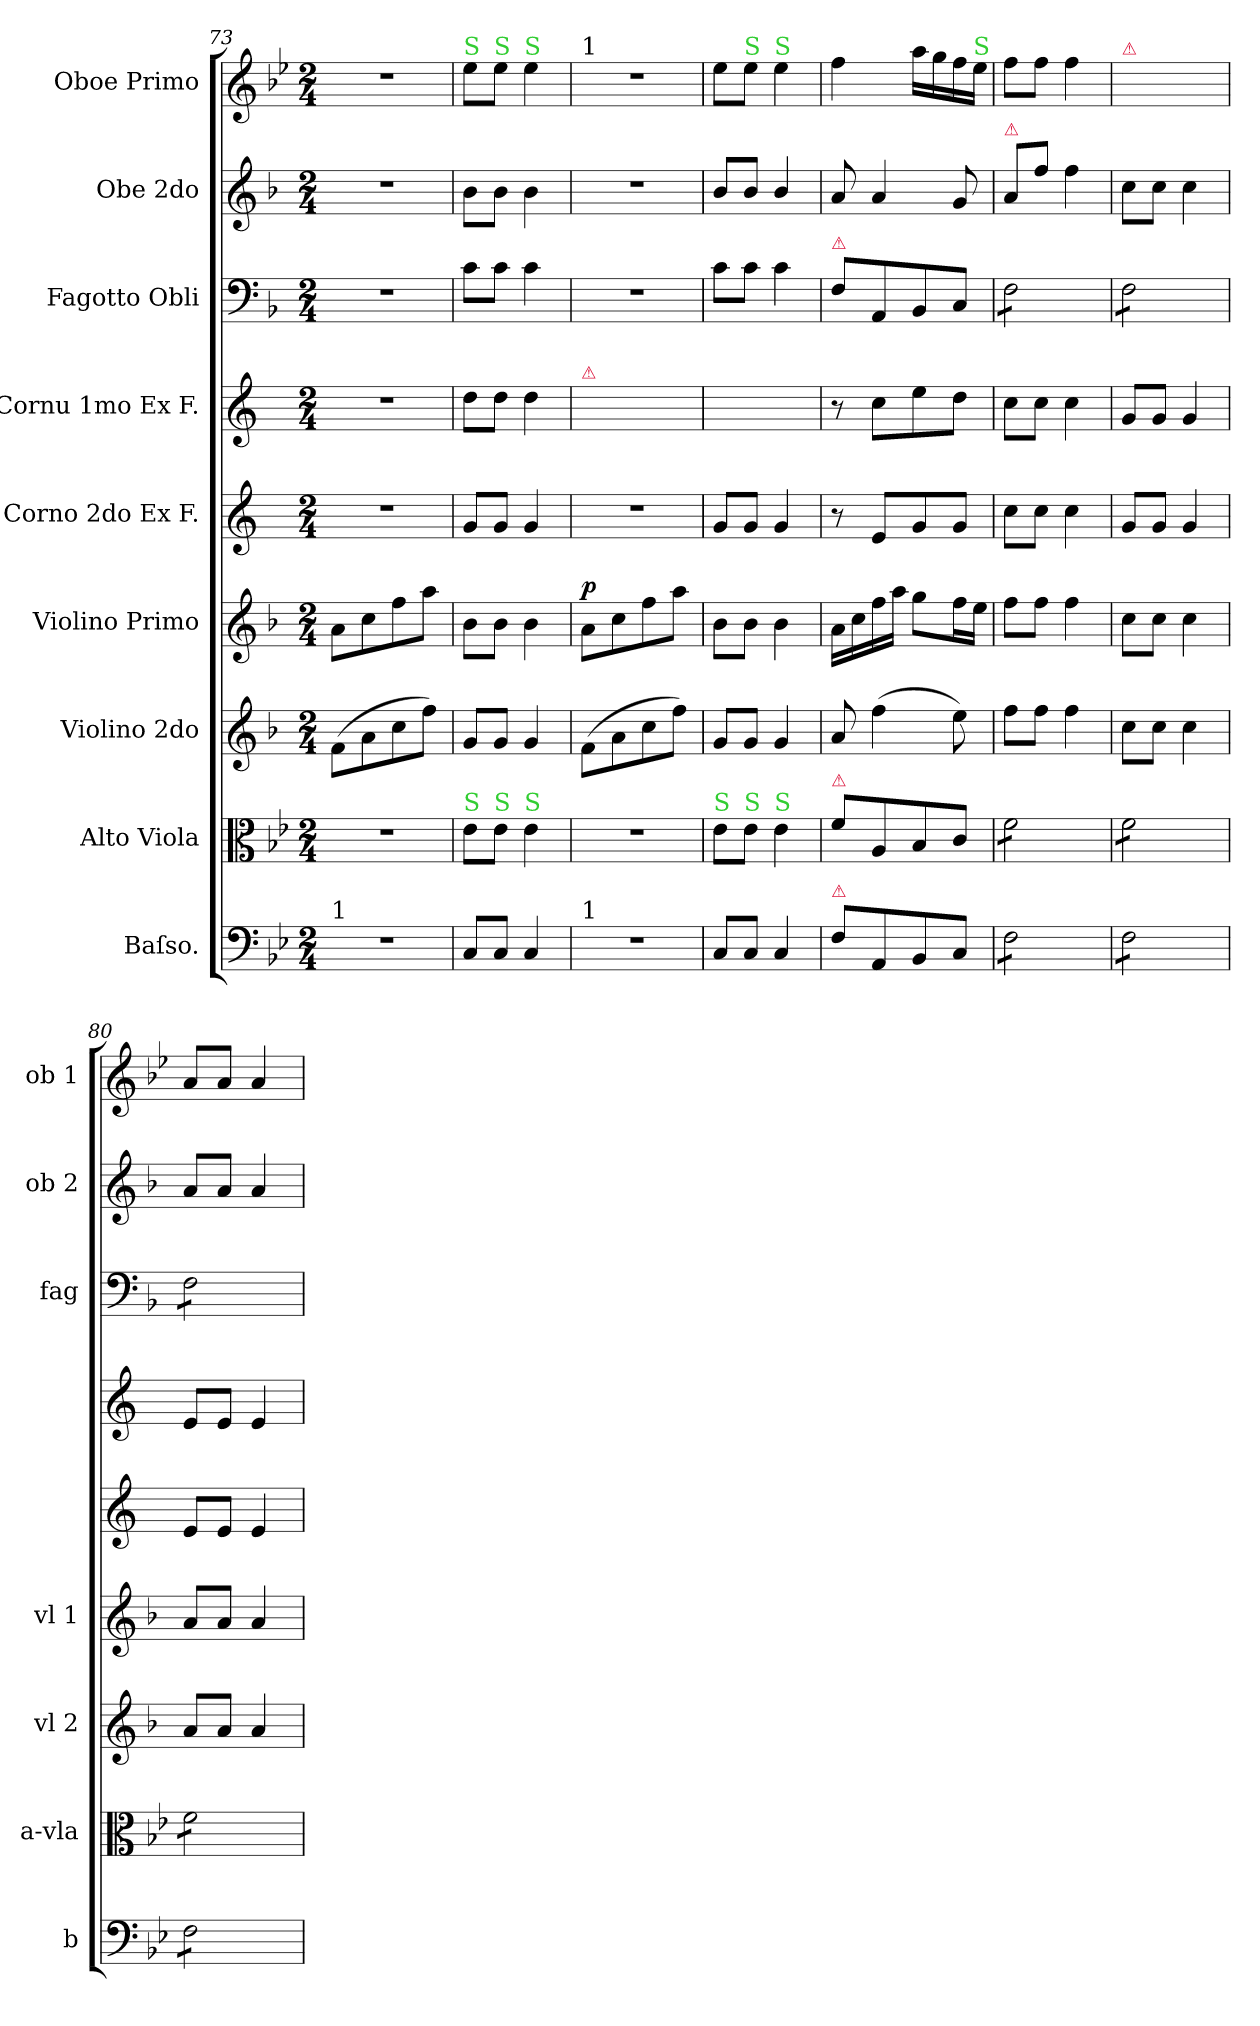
**kern	**kern	**kern	**kern	**dynam	**kern	**kern	**kern	**kern	**kern
*part9	*part8	*part7	*part6	*part6	*part5	*part4	*part3	*part2	*part1
*staff9	*staff8	*staff7	*staff6	*staff6	*staff5	*staff4	*staff3	*staff2	*staff1
*I"Baſso.	*I"Alto Viola	*I"Violino 2do	*I"Violino Primo	*	*I"Corno 2do Ex F.	*I"Cornu 1mo Ex F.	*I"Fagotto Obli	*I"Obe 2do	*I"Oboe Primo
*I'b	*I'a-vla	*I'vl 2	*I'vl 1	*	*	*	*I'fag	*I'ob 2	*I'ob 1
*clefF4	*clefC3	*clefG2	*clefG2	*	*clefG2	*clefG2	*clefF4	*clefG2	*clefG2
*	*	*	*	*	*ITrd4c7	*ITrd4c7	*	*	*
*k[b-e-]	*k[b-e-]	*k[b-]	*k[b-]	*	*k[b-]	*k[b-]	*k[b-]	*k[b-]	*k[b-e-]
*M2/4	*M2/4	*M2/4	*M2/4	*	*M2/4	*M2/4	*M2/4	*M2/4	*M2/4
=73	=73	=73	=73	=73	=73	=73	=73	=73	=73
!LO:TX:a:t=1	!	!	!	!	!	!	!	!	!
!	!	!	!	!LO:DY:a	!	!	!	!	!
2r	2r	(>8f\L	8a\L	pia	2r	2r	2r	2r	2r
.	.	8a\	8cc\	.	.	.	.	.	.
.	.	8cc\	8ff\	.	.	.	.	.	.
.	.	8ff\J)	8aa\J	.	.	.	.	.	.
=74	=74	=74	=74	=74	=74	=74	=74	=74	=74
!	!	!	!	!	!	!	!	!	!LO:TX:a:color=limegreen:t=S
!	!LO:TX:a:color=limegreen:t=S	!	!	!	!	!	!	!	!
8C/L	8e-\L	8g/L	8b-\L	.	8c/L	8g\L	8c\L	8b-\L	8ee-\L
!	!	!	!	!	!	!	!	!	!LO:TX:a:color=limegreen:t=S
!	!LO:TX:a:color=limegreen:t=S	!	!	!	!	!	!	!	!
8C/J	8e-\J	8g/J	8b-\J	.	8c/J	8g\J	8c\J	8b-\J	8ee-\J
!	!	!	!	!	!	!	!	!	!LO:TX:a:color=limegreen:t=S
!	!LO:TX:a:color=limegreen:t=S	!	!	!	!	!	!	!	!
4C/	4e-\	4g/	4b-\	.	4c/	4g\	4c\	4b-\	4ee-\
=75	=75	=75	=75	=75	=75	=75	=75	=75	=75
!	!	!	!	!	!	!	!	!	!LO:TX:a:t=1
!	!	!	!	!	!	!LO:TX:a:color=crimson:t=⚠	!	!	!
!LO:TX:a:t=1	!	!	!	!	!	!	!	!	!
!	!	!	!	!LO:DY:a	!	!	!	!	!
2r	2r	(>8f\L	8a\L	p	2r	2ryy	2r	2r	2r
.	.	8a\	8cc\	.	.	.	.	.	.
.	.	8cc\	8ff\	.	.	.	.	.	.
.	.	8ff\J)	8aa\J	.	.	.	.	.	.
=76	=76	=76	=76	=76	=76	=76	=76	=76	=76
!	!LO:TX:a:color=limegreen:t=S	!	!	!	!	!	!	!	!
!	!	!	!	!LO:DY:a	!	!	!	!	!
8C/L	8e-\L	8g/L	8b-\L	for	8c/L	2ryy	8c\L	8b-/L	8ee-\L
!	!	!	!	!	!	!	!	!	!LO:TX:a:color=limegreen:t=S
!	!LO:TX:a:color=limegreen:t=S	!	!	!	!	!	!	!	!
8C/J	8e-\J	8g/J	8b-\J	.	8c/J	.	8c\J	8b-/J	8ee-\J
!	!	!	!	!	!	!	!	!	!LO:TX:a:color=limegreen:t=S
!	!LO:TX:a:color=limegreen:t=S	!	!	!	!	!	!	!	!
4C/	4e-\	4g/	4b-\	.	4c/	.	4c\	4b-/	4ee-\
=77	=77	=77	=77	=77	=77	=77	=77	=77	=77
!	!	!	!	!	!	!	!LO:TX:a:color=crimson:t=⚠	!	!
!	!LO:TX:a:color=crimson:t=⚠	!	!	!	!	!	!	!	!
!LO:TX:a:color=crimson:t=⚠	!	!	!	!	!	!	!	!	!
8F\L	8f\L	8a/	16a\LL	.	8r	8r	8F\L	8a/	4ff\
.	.	.	16cc\	.	.	.	.	.	.
8AA/	8A/	(>4ff\	16ff\	.	8A/L	8f\L	8AA/	4a/	.
.	.	.	16aa\JJ	.	.	.	.	.	.
8BB-/	8B-/	.	8gg\L	.	8c/	8a\	8BB-/	.	16aa\LL
.	.	.	.	.	.	.	.	.	16gg\
8C/J	8c/J	8ee\)	16ff\L	.	8c/J	8g\J	8C/J	8g/	16ff\
!	!	!	!	!	!	!	!	!	!LO:TX:a:color=limegreen:t=S
.	.	.	16ee\JJ	.	.	.	.	.	16ee-\JJ
=78	=78	=78	=78	=78	=78	=78	=78	=78	=78
!	!	!	!	!	!	!	!	!LO:TX:a:color=crimson:t=⚠	!
*tremolo	*	*	*	*	*	*	*	*	*
*	*tremolo	*	*	*	*	*	*	*	*
*	*	*	*	*	*	*	*tremolo	*	*
8F\L	8f\L	8ff\L	8ff\L	.	8f\L	8f\L	8F\L	8a/L	8ff\L
8F\	8f\	8ff\J	8ff\J	.	8f\J	8f\J	8F\	8ff\J	8ff\J
8F\	8f\	4ff\	4ff\	.	4f\	4f\	8F\	4ff\	4ff\
8F\J	8f\J	.	.	.	.	.	8F\J	.	.
=79	=79	=79	=79	=79	=79	=79	=79	=79	=79
!	!	!	!	!	!	!	!	!	!LO:TX:a:color=crimson:t=⚠
8F\L	8f\L	8cc\L	8cc\L	.	8c/L	8c/L	8F\L	8cc\L	2ryy
8F\	8f\	8cc\J	8cc\J	.	8c/J	8c/J	8F\	8cc\J	.
8F\	8f\	4cc\	4cc\	.	4c/	4c/	8F\	4cc\	.
8F\J	8f\J	.	.	.	.	.	8F\J	.	.
=80	=80	=80	=80	=80	=80	=80	=80	=80	=80
8F\L	8f\L	8a/L	8a/L	.	8A/L	8A/L	8F\L	8a/L	8a/L
8F\	8f\	8a/J	8a/J	.	8A/J	8A/J	8F\	8a/J	8a/J
8F\	8f\	4a/	4a/	.	4A/	4A/	8F\	4a/	4a/
8F\J	8f\J	.	.	.	.	.	8F\J	.	.
*	*	*	*	*	*	*	*Xtremolo	*	*
*	*Xtremolo	*	*	*	*	*	*	*	*
*Xtremolo	*	*	*	*	*	*	*	*	*
=	=	=	=	=	=	=	=	=	=
*-	*-	*-	*-	*-	*-	*-	*-	*-	*-
